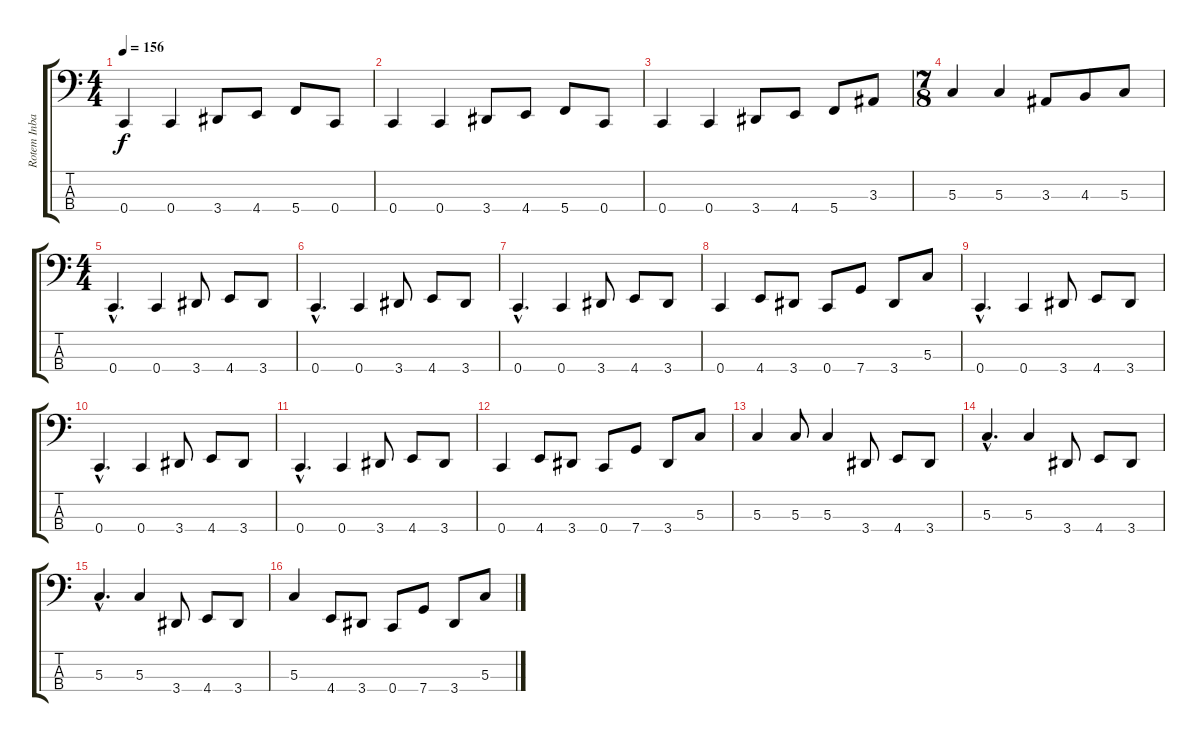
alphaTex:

\track ("Rotem Inbar" "Rotem Inba") {instrument electricbasspick}
\staff {score tabs}
\tuning (F2 C2 G1 C1) {hide}
\ts (4 4)
\tempo 156
\clef f4
\ks c
0.4.4{dy f} 0.4.4 3.4.8 4.4.8 5.4.8 0.4.8 |
0.4.4 0.4.4 3.4.8 4.4.8 5.4.8 0.4.8 |
0.4.4 0.4.4 3.4.8 4.4.8 5.4.8 3.3.8 |
\ts (7 8)
5.3.4 5.3.4 3.3.8 4.3.8 5.3.8 |
\ts (4 4)
0.4{hac}.4{d} 0.4.4 3.4.8 4.4.8 3.4.8 |
0.4{hac}.4{d} 0.4.4 3.4.8 4.4.8 3.4.8 |
0.4{hac}.4{d} 0.4.4 3.4.8 4.4.8 3.4.8 |
0.4.4 4.4.8 3.4.8 0.4.8 7.4.8 3.4.8 5.3.8 |
0.4{hac}.4{d} 0.4.4 3.4.8 4.4.8 3.4.8 |
0.4{hac}.4{d} 0.4.4 3.4.8 4.4.8 3.4.8 |
0.4{hac}.4{d} 0.4.4 3.4.8 4.4.8 3.4.8 |
0.4.4 4.4.8 3.4.8 0.4.8 7.4.8 3.4.8 5.3.8 |
5.3.4 5.3.8 5.3.4 3.4.8 4.4.8 3.4.8 |
5.3{hac}.4{d} 5.3.4 3.4.8 4.4.8 3.4.8 |
5.3{hac}.4{d} 5.3.4 3.4.8 4.4.8 3.4.8 |
5.3.4 4.4.8 3.4.8 0.4.8 7.4.8 3.4.8 5.3.8
